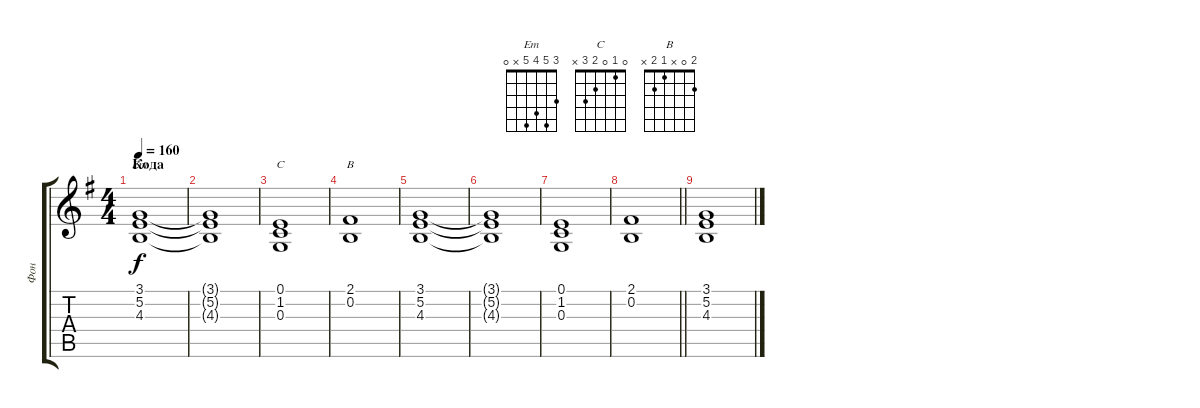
\track ("Фон" "Фон") {instrument pad2warm}
\staff {score tabs}
\tuning (E4 B3 G3 D3 A2 E2) {hide}
\chord ("Em" 3 5 4 5 x 0)
\chord ("C" 0 1 0 2 3 x)
\chord ("B" 2 0 x 1 2 x)
\ts (4 4)
\section ("" "Кода")
\tempo 160
\clef g2
\ks eminor
(3.1 5.2 4.3).1{ch "Em" dy f} |
(3.1{t} 5.2{t} 4.3{t}).1 |
(0.1 1.2 0.3).1{ch "C"} |
(2.1 0.2).1{ch "B"} |
(3.1 5.2 4.3).1 |
(3.1{t} 5.2{t} 4.3{t}).1 |
(0.1 1.2 0.3).1 |
\barLineRight lightlight
(2.1 0.2).1 |
\section ("" "")
(3.1 5.2 4.3).1
